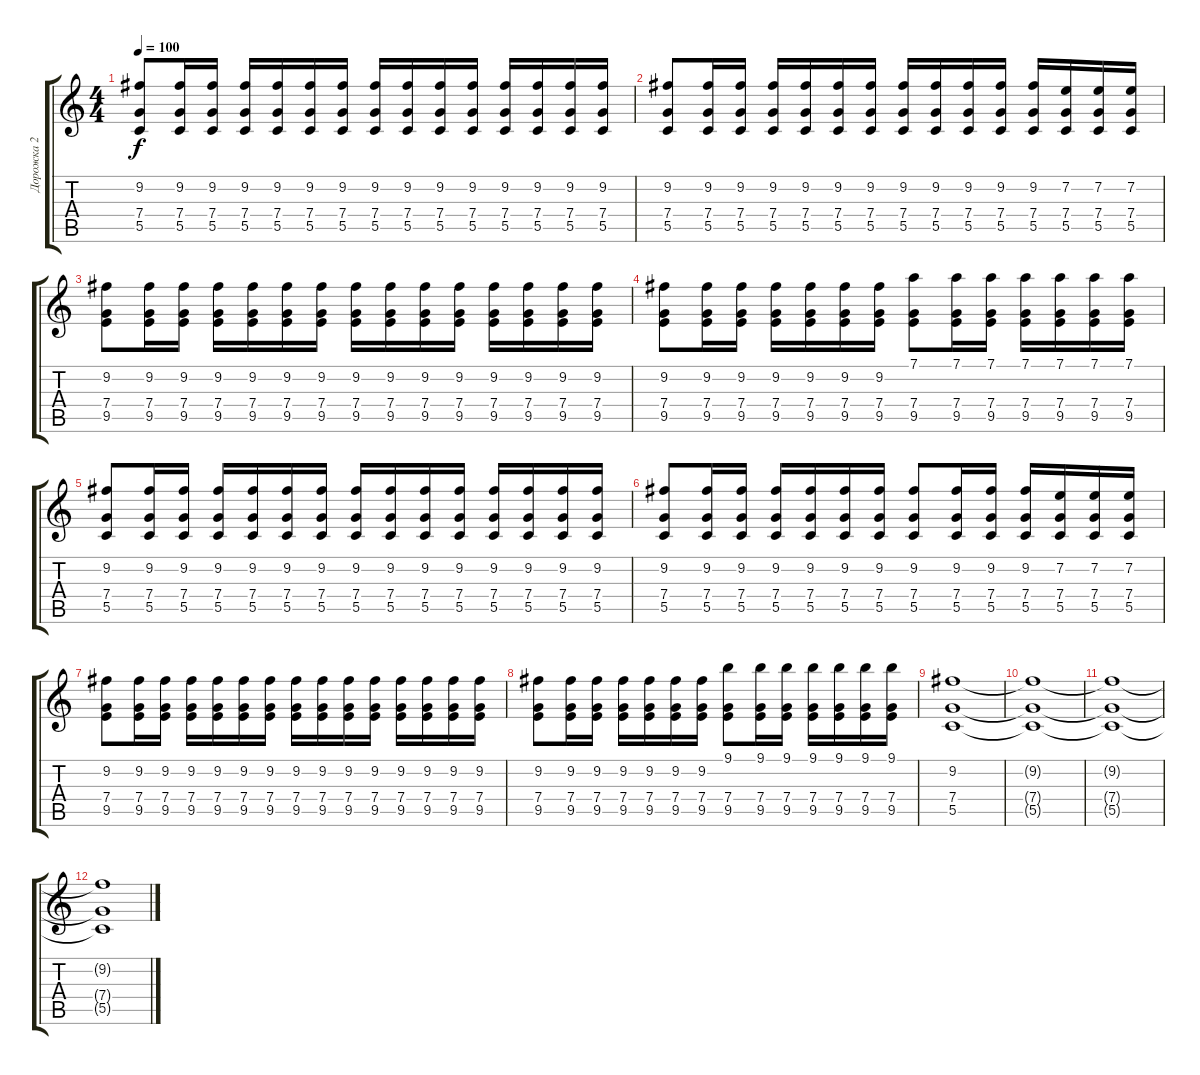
\track ("Дорожка 2" "Дорожка 2") {instrument distortionguitar}
\staff {score tabs}
\tuning (D4 A3 F3 C3 G2 C2) {hide}
\ts (4 4)
\tempo 100
\clef g2
\ks c
(9.2 7.4 5.5).8{dy f} (9.2 7.4 5.5).16 (9.2 7.4 5.5).16 (9.2 7.4 5.5).16 (9.2 7.4 5.5).16 (9.2 7.4 5.5).16 (9.2 7.4 5.5).16 (9.2 7.4 5.5).16 (9.2 7.4 5.5).16 (9.2 7.4 5.5).16 (9.2 7.4 5.5).16 (9.2 7.4 5.5).16 (9.2 7.4 5.5).16 (9.2 7.4 5.5).16 (9.2 7.4 5.5).16 |
(9.2 7.4 5.5).8 (9.2 7.4 5.5).16 (9.2 7.4 5.5).16 (9.2 7.4 5.5).16 (9.2 7.4 5.5).16 (9.2 7.4 5.5).16 (9.2 7.4 5.5).16 (9.2 7.4 5.5).16 (9.2 7.4 5.5).16 (9.2 7.4 5.5).16 (9.2 7.4 5.5).16 (9.2 7.4 5.5).16 (7.2 7.4 5.5).16 (7.2 7.4 5.5).16 (7.2 7.4 5.5).16 |
(9.2 7.4 9.5).8 (9.2 7.4 9.5).16 (9.2 7.4 9.5).16 (9.2 7.4 9.5).16 (9.2 7.4 9.5).16 (9.2 7.4 9.5).16 (9.2 7.4 9.5).16 (9.2 7.4 9.5).16 (9.2 7.4 9.5).16 (9.2 7.4 9.5).16 (9.2 7.4 9.5).16 (9.2 7.4 9.5).16 (9.2 7.4 9.5).16 (9.2 7.4 9.5).16 (9.2 7.4 9.5).16 |
(9.2 7.4 9.5).8 (9.2 7.4 9.5).16 (9.2 7.4 9.5).16 (9.2 7.4 9.5).16 (9.2 7.4 9.5).16 (9.2 7.4 9.5).16 (9.2 7.4 9.5).16 (7.1 7.4 9.5).8 (7.1 7.4 9.5).16 (7.1 7.4 9.5).16 (7.1 7.4 9.5).16 (7.1 7.4 9.5).16 (7.1 7.4 9.5).16 (7.1 7.4 9.5).16 |
(9.2 7.4 5.5).8 (9.2 7.4 5.5).16 (9.2 7.4 5.5).16 (9.2 7.4 5.5).16 (9.2 7.4 5.5).16 (9.2 7.4 5.5).16 (9.2 7.4 5.5).16 (9.2 7.4 5.5).16 (9.2 7.4 5.5).16 (9.2 7.4 5.5).16 (9.2 7.4 5.5).16 (9.2 7.4 5.5).16 (9.2 7.4 5.5).16 (9.2 7.4 5.5).16 (9.2 7.4 5.5).16 |
(9.2 7.4 5.5).8 (9.2 7.4 5.5).16 (9.2 7.4 5.5).16 (9.2 7.4 5.5).16 (9.2 7.4 5.5).16 (9.2 7.4 5.5).16 (9.2 7.4 5.5).16 (9.2 7.4 5.5).8 (9.2 7.4 5.5).16 (9.2 7.4 5.5).16 (9.2 7.4 5.5).16 (7.2 7.4 5.5).16 (7.2 7.4 5.5).16 (7.2 7.4 5.5).16 |
(9.2 7.4 9.5).8 (9.2 7.4 9.5).16 (9.2 7.4 9.5).16 (9.2 7.4 9.5).16 (9.2 7.4 9.5).16 (9.2 7.4 9.5).16 (9.2 7.4 9.5).16 (9.2 7.4 9.5).16 (9.2 7.4 9.5).16 (9.2 7.4 9.5).16 (9.2 7.4 9.5).16 (9.2 7.4 9.5).16 (9.2 7.4 9.5).16 (9.2 7.4 9.5).16 (9.2 7.4 9.5).16 |
(9.2 7.4 9.5).8 (9.2 7.4 9.5).16 (9.2 7.4 9.5).16 (9.2 7.4 9.5).16 (9.2 7.4 9.5).16 (9.2 7.4 9.5).16 (9.2 7.4 9.5).16 (9.1 7.4 9.5).8 (9.1 7.4 9.5).16 (9.1 7.4 9.5).16 (9.1 7.4 9.5).16 (9.1 7.4 9.5).16 (9.1 7.4 9.5).16 (9.1 7.4 9.5).16 |
(9.2 7.4 5.5).1 |
(9.2{t} 7.4{t} 5.5{t}).1 |
(9.2{t} 7.4{t} 5.5{t}).1 |
(9.2{t} 7.4{t} 5.5{t}).1
